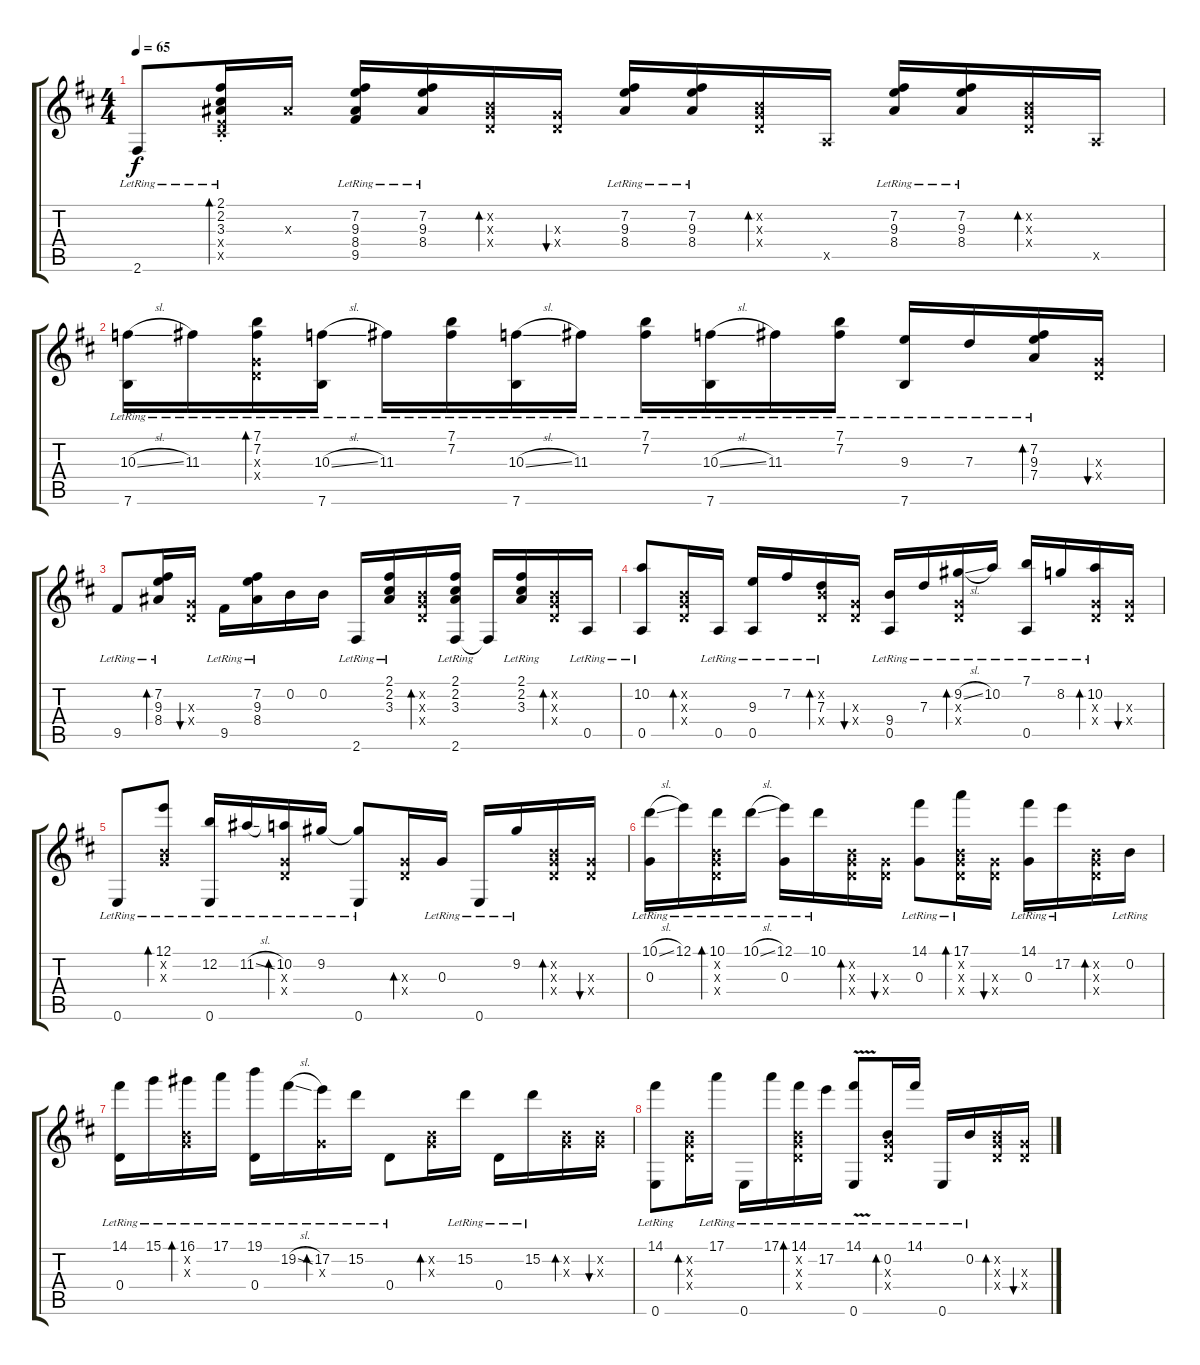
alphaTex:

\track "" {instrument acousticguitarnylon}
\staff {score tabs}
\tuning (E4 B3 G3 D3 A2 E2) {hide}
\ts (4 4)
\tempo 65
\clef g2
\ks d
2.6{lr}.8{dy f} (2.1 2.2{st} 3.3{st lr} 2.4{x} 4.5{x}).16{bd 30} 3.3{x}.16 (7.2{lr} 9.3{lr} 8.4{lr} 9.5{lr}).16 (7.2{lr} 9.3{lr} 8.4{lr}).16 (0.2{x} 0.3{x} 0.4{x}).16{bd 30} (0.3{x} 0.4{x}).16{bu 30} (7.2{lr} 9.3{lr} 8.4{lr}).16 (7.2{lr} 9.3{lr} 8.4{lr}).16 (0.2{x} 0.3{x} 0.4{x}).16{bd 30} 0.5{x}.16 (7.2{lr} 9.3{lr} 8.4{lr}).16 (7.2{lr} 9.3{lr} 8.4{lr}).16 (0.2{x} 0.3{x} 0.4{x}).16{bd 30} 0.5{x}.16 |
(10.3{sl lr} 7.6{lr}).16 11.3{lr}.16 (7.1{lr} 7.2{lr} 0.3{x} 0.4{x}).16{bd 30} (10.3{sl lr} 7.6{lr}).16 11.3{lr}.16 (7.1{lr} 7.2{lr}).16 (10.3{sl lr} 7.6{lr}).16 11.3{lr}.16 (7.1{lr} 7.2{lr}).16 (10.3{sl lr} 7.6{lr}).16 11.3{lr}.16 (7.1{lr} 7.2{lr}).16 (9.3{lr} 7.6{lr}).16 7.3{lr}.16 (7.2{lr} 9.3{lr} 7.4{lr}).16{bd 30} (0.3{x} 0.4{x}).16{bu 30} |
9.5{lr}.8 (7.2{lr} 9.3{lr} 8.4{lr}).16{bd 30} (0.3{x} 0.4{x}).16{bu 30} 9.5{lr}.16 (7.2{lr} 9.3{lr} 8.4{lr}).16 0.2.16 0.2.16 2.6{lr}.16 (2.1{lr} 2.2{lr} 3.3{lr}).16 (0.2{x} 0.3{x} 0.4{x}).16{bd 30} (2.1{lr} 2.2{lr} 3.3{lr} 2.6{lr}).16 2.6{t}.16 (2.1{lr} 2.2{lr} 3.3{lr}).16 (0.2{x} 0.3{x} 0.4{x}).16{bd 30} 0.5{lr}.16 |
(10.2{lr} 0.5{lr}).8 (0.2{x} 0.3{x} 0.4{x}).16{bd 30} 0.5{lr}.16 (9.3{lr} 0.5{lr}).16 7.2{lr}.16 (0.2{x} 7.3{lr} 0.4{x}).16{bd 30} (0.3{x} 0.4{x}).16{bu 30} (9.4{lr} 0.5{lr}).16 7.3{lr}.16 (9.2{sl lr} 0.3{x} 0.4{x}).16{bd 30} 10.2{lr}.16 (7.1{lr} 0.5{lr}).16 8.2{lr}.16 (10.2{lr} 0.3{x} 0.4{x}).16{bd 30} (0.3{x} 0.4{x}).16{bu 30} |
0.6{lr}.8 (12.1{lr} 0.2{x} 0.3{x}).8{bd 30} (12.2 0.6{lr}).16 11.2{sl lr}.16 (10.2{lr} 0.3{x} 0.4{x}).16{bd 30} 9.2{lr}.16 (9.2{t} 0.6{lr}).8 (0.3{x} 0.4{x}).16{bd 30} 0.3{lr}.16 0.6{lr}.16 9.2{lr}.16 (0.2{x} 0.3{x} 0.4{x}).16{bd 30} (0.3{x} 0.4{x}).16{bu 30} |
(10.1{sl lr} 0.3{lr}).16 12.1{lr}.16 (10.1{lr} 0.2{x} 0.3{x} 0.4{x}).16{bd 30} 10.1{sl lr}.16 (12.1{lr} 0.3{lr}).16 10.1{lr}.16 (0.2{x} 0.3{x} 0.4{x}).16{bd 30} (0.3{x} 0.4{x}).16{bu 30} (14.1{lr} 0.3{lr}).8 (17.1{lr} 0.2{x} 0.3{x} 0.4{x}).16{bd 30} (0.3{x} 0.4{x}).16{bu 30} (14.1{lr} 0.3{lr}).16 17.2{lr}.16 (0.2{x} 0.3{x} 0.4{x}).16{bd 30} 0.2{lr}.16 |
(14.1{lr} 0.4{lr}).16 15.1{lr}.16 (16.1{lr} 0.2{x} 0.3{x}).16{bd 30} 17.1{lr}.16 (19.1{lr} 0.4{lr}).16 19.2{sl lr}.16 (17.2{lr} 0.3{x}).16{bd 30} 15.2{lr}.16 0.4{lr}.8 (0.2{x} 0.3{x}).16{bd 30} 15.2{lr}.16 0.4{lr}.16 15.2{lr}.16 (0.2{x} 0.3{x}).16{bd 30} (0.2{x} 0.3{x}).16{bu 30} |
(14.1{lr} 0.6{lr}).8 (0.2{x} 0.3{x} 0.4{x}).16{bd 30} 17.1{lr}.16 0.6{lr}.16 17.1{lr}.16 (14.1{lr} 0.2{x} 0.3{x} 0.4{x}).16{bd 30} 17.2{lr}.16 (14.1{v lr} 0.6{lr}).8 (0.2{lr} 0.3{x} 0.4{x}).16{bd 30} 14.1{lr}.16 0.6{lr}.16 0.2{lr}.16 (0.2{x} 0.3{x} 0.4{x}).16{bd 30} (0.3{x} 0.4{x}).16{bu 30}
